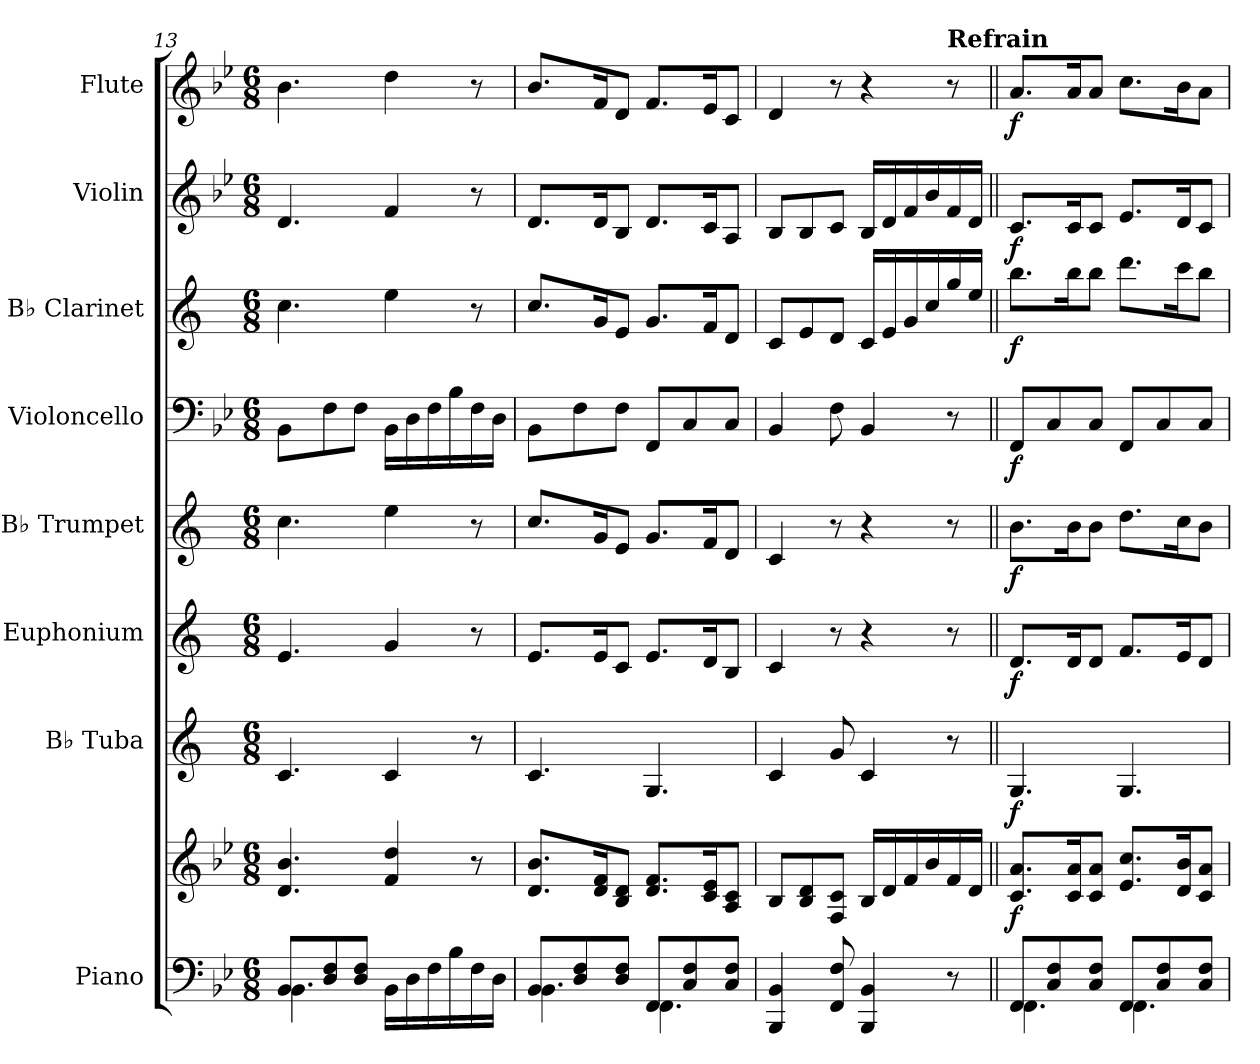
**kern	**kern	**dynam	**kern	**dynam	**kern	**dynam	**kern	**dynam	**kern	**dynam	**kern	**dynam	**kern	**dynam	**kern	**dynam
*part8	*part8	*part8	*part7	*part7	*part6	*part6	*part5	*part5	*part4	*part4	*part3	*part3	*part2	*part2	*part1	*part1
*staff9	*staff8	*staff8/9	*staff7	*staff7	*staff6	*staff6	*staff5	*staff5	*staff4	*staff4	*staff3	*staff3	*staff2	*staff2	*staff1	*staff1
*I"Piano	*	*	*I"B♭ Tuba	*	*I"Euphonium	*	*I"B♭ Trumpet	*	*I"Violoncello	*	*I"B♭ Clarinet	*	*I"Violin	*	*I"Flute	*
*I'Pno.	*	*	*I'B♭ Tb.	*	*	*	*I'B♭ Tpt.	*	*I'Vc.	*	*I'B♭ Cl.	*	*I'Vln.	*	*I'Fl.	*
!!LO:PB:g=z
*clefF4	*clefG2	*	*clefG2	*	*clefG2	*	*clefG2	*	*clefF4	*	*clefG2	*	*clefG2	*	*clefG2	*
*	*	*	*ITrd1c2	*	*ITrd1c2	*	*ITrd1c2	*	*	*	*ITrd1c2	*	*	*	*	*
*k[b-e-]	*k[b-e-]	*	*k[b-e-]	*	*k[b-e-]	*	*k[b-e-]	*	*k[b-e-]	*	*k[b-e-]	*	*k[b-e-]	*	*k[b-e-]	*
*M6/8	*M6/8	*	*M6/8	*	*M6/8	*	*M6/8	*	*M6/8	*	*M6/8	*	*M6/8	*	*M6/8	*
=13	=13	=13	=13	=13	=13	=13	=13	=13	=13	=13	=13	=13	=13	=13	=13	=13
*^	*	*	*	*	*	*	*	*	*	*	*	*	*	*	*	*
8BB-/L	4.BB-\	4.d/ 4.b-/	.	4.B-/	.	4.d/	.	4.b-\	.	8BB-\L	.	4.b-\	.	4.d/	.	4.b-\	.
8D/ 8F/	.	.	.	.	.	.	.	.	.	8F\	.	.	.	.	.	.	.
8D/ 8F/J	.	.	.	.	.	.	.	.	.	8F\J	.	.	.	.	.	.	.
16BB-\LL	4.ryy	4f/ 4dd/	.	4B-/	.	4f/	.	4dd\	.	16BB-\LL	.	4dd\	.	4f/	.	4dd\	.
16D\	.	.	.	.	.	.	.	.	.	16D\	.	.	.	.	.	.	.
16F\	.	.	.	.	.	.	.	.	.	16F\	.	.	.	.	.	.	.
16B-\	.	.	.	.	.	.	.	.	.	16B-\	.	.	.	.	.	.	.
16F\	.	8r	.	8r	.	8r	.	8r	.	16F\	.	8r	.	8r	.	8r	.
16D\JJ	.	.	.	.	.	.	.	.	.	16D\JJ	.	.	.	.	.	.	.
=14	=14	=14	=14	=14	=14	=14	=14	=14	=14	=14	=14	=14	=14	=14	=14	=14	=14
8BB-/L	4.BB-\	8.d/ 8.b-/L	.	4.B-/	.	8.d/L	.	8.b-/L	.	8BB-\L	.	8.b-/L	.	8.d/L	.	8.b-/L	.
8D/ 8F/	.	.	.	.	.	.	.	.	.	8F\	.	.	.	.	.	.	.
.	.	16d/ 16f/K	.	.	.	16d/K	.	16f/K	.	.	.	16f/K	.	16d/K	.	16f/K	.
8D/ 8F/J	.	8B-/ 8d/J	.	.	.	8B-/J	.	8d/J	.	8F\J	.	8d/J	.	8B-/J	.	8d/J	.
8FF/L	4.FF\	8.d/ 8.f/L	.	4.F/	.	8.d/L	.	8.f/L	.	8FF/L	.	8.f/L	.	8.d/L	.	8.f/L	.
8C/ 8F/	.	.	.	.	.	.	.	.	.	8C/	.	.	.	.	.	.	.
.	.	16c/ 16e-/K	.	.	.	16c/K	.	16e-/K	.	.	.	16e-/K	.	16c/K	.	16e-/K	.
8C/ 8F/J	.	8A/ 8c/J	.	.	.	8A/J	.	8c/J	.	8C/J	.	8c/J	.	8A/J	.	8c/J	.
*v	*v	*	*	*	*	*	*	*	*	*	*	*	*	*	*	*	*
=15	=15	=15	=15	=15	=15	=15	=15	=15	=15	=15	=15	=15	=15	=15	=15	=15
4BBB-/ 4BB-/	8B-/L	.	4B-/	.	4B-/	.	4B-/	.	4BB-/	.	8B-/L	.	8B-/L	.	4d/	.
.	8B-/ 8d/	.	.	.	.	.	.	.	.	.	8d/	.	8B-/	.	.	.
8FF/ 8F/	8F/ 8c/J	.	8f/	.	8r	.	8r	.	8F\	.	8c/J	.	8c/J	.	8r	.
4BBB-/ 4BB-/	16B-/LL	.	4B-/	.	4r	.	4r	.	4BB-/	.	16B-/LL	.	16B-/LL	.	4r	.
.	16d/	.	.	.	.	.	.	.	.	.	16d/	.	16d/	.	.	.
.	16f/	.	.	.	.	.	.	.	.	.	16f/	.	16f/	.	.	.
.	16b-/	.	.	.	.	.	.	.	.	.	16b-/	.	16b-/	.	.	.
8r	16f/	.	8r	.	8r	.	8r	.	8r	.	16ff/	.	16f/	.	8r	.
.	16d/JJ	.	.	.	.	.	.	.	.	.	16dd/JJ	.	16d/JJ	.	.	.
!!LO:PB:g=z
!!LO:REH:place=s1:a:B:enc=none:fs=13:t=Refrain
=16||	=16||	=16||	=16||	=16||	=16||	=16||	=16||	=16||	=16||	=16||	=16||	=16||	=16||	=16||	=16||	=16||
*^	*	*	*	*	*	*	*	*	*	*	*	*	*	*	*	*
!	!	!	!LO:DY:b	!	!LO:DY:b	!	!LO:DY:b	!	!LO:DY:b	!	!LO:DY:b	!	!LO:DY:b	!	!LO:DY:b	!	!LO:DY:b
8FF/L	4.FF\	8.c/ 8.a/L	f	4.F/	f	8.c/L	f	8.a\L	f	8FF/L	f	8.aa\L	f	8.c/L	f	8.a/L	f
8C/ 8F/	.	.	.	.	.	.	.	.	.	8C/	.	.	.	.	.	.	.
.	.	16c/ 16a/K	.	.	.	16c/K	.	16a\K	.	.	.	16aa\K	.	16c/K	.	16a/K	.
8C/ 8F/J	.	8c/ 8a/J	.	.	.	8c/J	.	8a\J	.	8C/J	.	8aa\J	.	8c/J	.	8a/J	.
8FF/L	4.FF\	8.e-/ 8.cc/L	.	4.F/	.	8.e-/L	.	8.cc\L	.	8FF/L	.	8.ccc\L	.	8.e-/L	.	8.cc\L	.
8C/ 8F/	.	.	.	.	.	.	.	.	.	8C/	.	.	.	.	.	.	.
.	.	16d/ 16b-/K	.	.	.	16d/K	.	16b-\K	.	.	.	16bb-\K	.	16d/K	.	16b-\K	.
8C/ 8F/J	.	8c/ 8a/J	.	.	.	8c/J	.	8a\J	.	8C/J	.	8aa\J	.	8c/J	.	8a\J	.
*v	*v	*	*	*	*	*	*	*	*	*	*	*	*	*	*	*	*
=	=	=	=	=	=	=	=	=	=	=	=	=	=	=	=	=
*-	*-	*-	*-	*-	*-	*-	*-	*-	*-	*-	*-	*-	*-	*-	*-	*-
